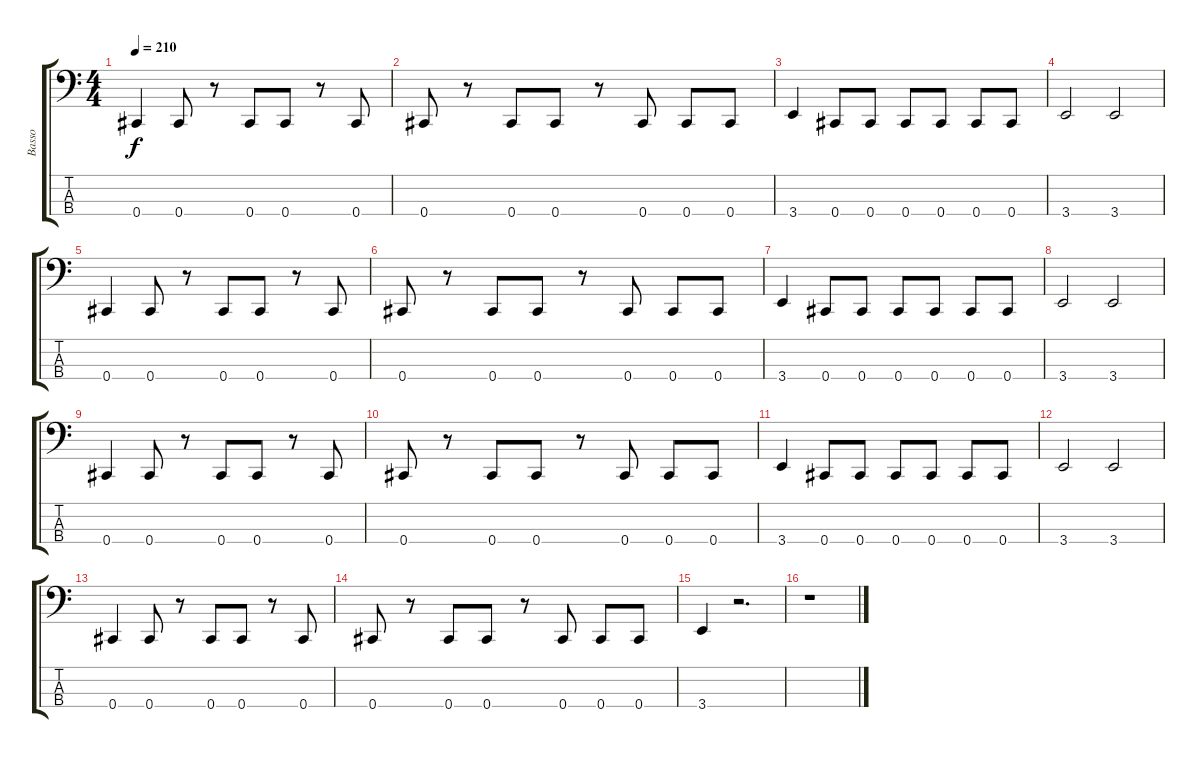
\track ("Basso" "Basso") {instrument electricbassfinger}
\staff {score tabs}
\tuning (Gb2 Db2 Ab1 Db1) {hide}
\ts (4 4)
\tempo 210
\clef f4
\ks c
0.4.4{dy f} 0.4.8 r.8 0.4.8 0.4.8 r.8 0.4.8 |
0.4.8 r.8 0.4.8 0.4.8 r.8 0.4.8 0.4.8 0.4.8 |
3.4.4 0.4.8 0.4.8 0.4.8 0.4.8 0.4.8 0.4.8 |
3.4.2 3.4.2 |
0.4.4 0.4.8 r.8 0.4.8 0.4.8 r.8 0.4.8 |
0.4.8 r.8 0.4.8 0.4.8 r.8 0.4.8 0.4.8 0.4.8 |
3.4.4 0.4.8 0.4.8 0.4.8 0.4.8 0.4.8 0.4.8 |
3.4.2 3.4.2 |
0.4.4 0.4.8 r.8 0.4.8 0.4.8 r.8 0.4.8 |
0.4.8 r.8 0.4.8 0.4.8 r.8 0.4.8 0.4.8 0.4.8 |
3.4.4 0.4.8 0.4.8 0.4.8 0.4.8 0.4.8 0.4.8 |
3.4.2 3.4.2 |
0.4.4 0.4.8 r.8 0.4.8 0.4.8 r.8 0.4.8 |
0.4.8 r.8 0.4.8 0.4.8 r.8 0.4.8 0.4.8 0.4.8 |
3.4.4 r.2{d} |
r.1
